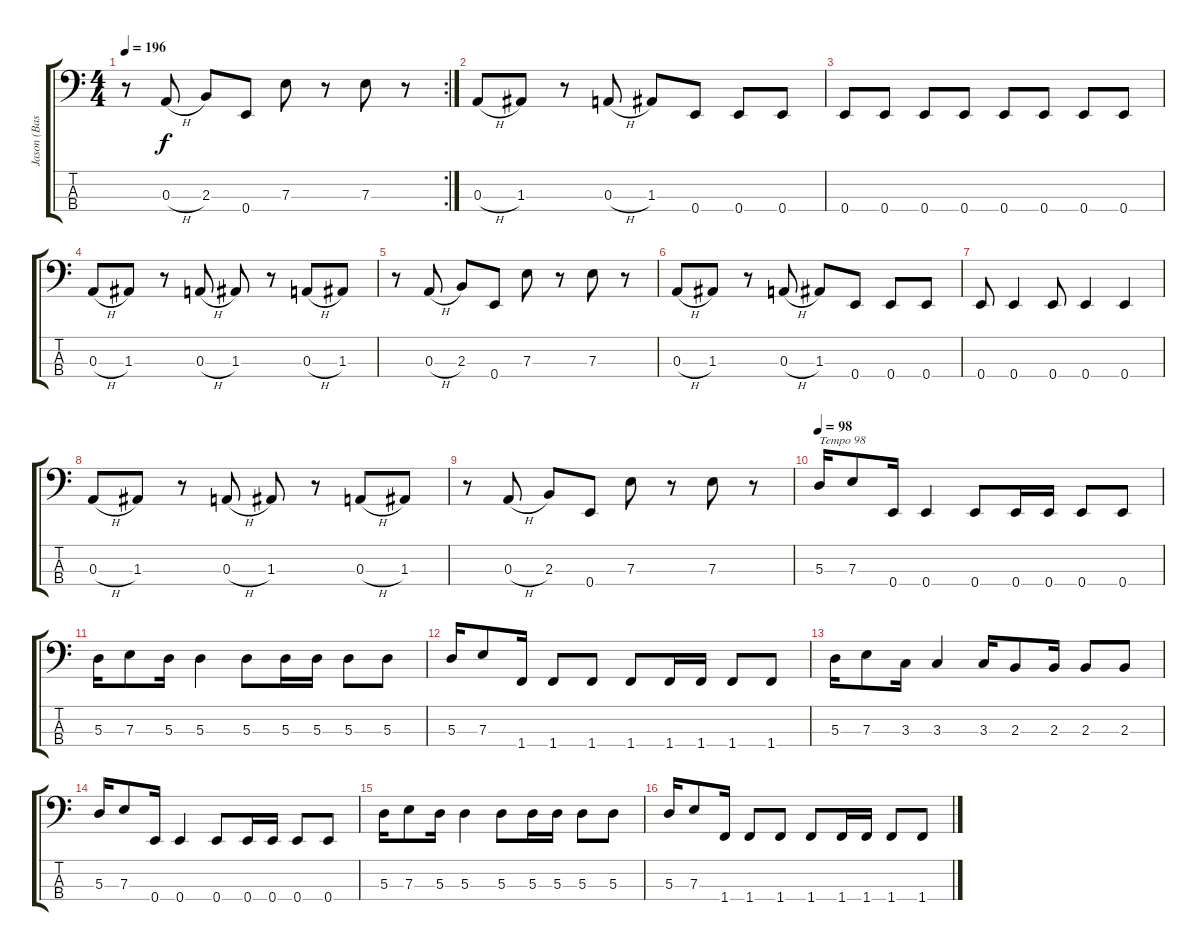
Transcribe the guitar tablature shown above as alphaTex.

\track ("Jason (Bass)" "Jason (Bas") {instrument electricbasspick}
\staff {score tabs}
\tuning (G2 D2 A1 E1) {hide}
\rc 2
\ts (4 4)
\tempo 196
\clef f4
\ks c
r.8{dy f} 0.3{h}.8 2.3.8 0.4.8 7.3.8 r.8 7.3.8 r.8 |
0.3{h}.8 1.3.8 r.8 0.3{h}.8 1.3.8 0.4.8 0.4.8 0.4.8 |
0.4.8 0.4.8 0.4.8 0.4.8 0.4.8 0.4.8 0.4.8 0.4.8 |
0.3{h}.8 1.3.8 r.8 0.3{h}.8 1.3.8 r.8 0.3{h}.8 1.3.8 |
r.8 0.3{h}.8 2.3.8 0.4.8 7.3.8 r.8 7.3.8 r.8 |
0.3{h}.8 1.3.8 r.8 0.3{h}.8 1.3.8 0.4.8 0.4.8 0.4.8 |
0.4.8 0.4.4 0.4.8 0.4.4 0.4.4 |
0.3{h}.8 1.3.8 r.8 0.3{h}.8 1.3.8 r.8 0.3{h}.8 1.3.8 |
r.8 0.3{h}.8 2.3.8 0.4.8 7.3.8 r.8 7.3.8 r.8 |
\tempo 98
5.3.16{txt "Tempo 98"} 7.3.8 0.4.16 0.4.4 0.4.8 0.4.16 0.4.16 0.4.8 0.4.8 |
5.3.16 7.3.8 5.3.16 5.3.4 5.3.8 5.3.16 5.3.16 5.3.8 5.3.8 |
5.3.16 7.3.8 1.4.16 1.4.8 1.4.8 1.4.8 1.4.16 1.4.16 1.4.8 1.4.8 |
5.3.16 7.3.8 3.3.16 3.3.4 3.3.16 2.3.8 2.3.16 2.3.8 2.3.8 |
5.3.16 7.3.8 0.4.16 0.4.4 0.4.8 0.4.16 0.4.16 0.4.8 0.4.8 |
5.3.16 7.3.8 5.3.16 5.3.4 5.3.8 5.3.16 5.3.16 5.3.8 5.3.8 |
5.3.16 7.3.8 1.4.16 1.4.8 1.4.8 1.4.8 1.4.16 1.4.16 1.4.8 1.4.8
